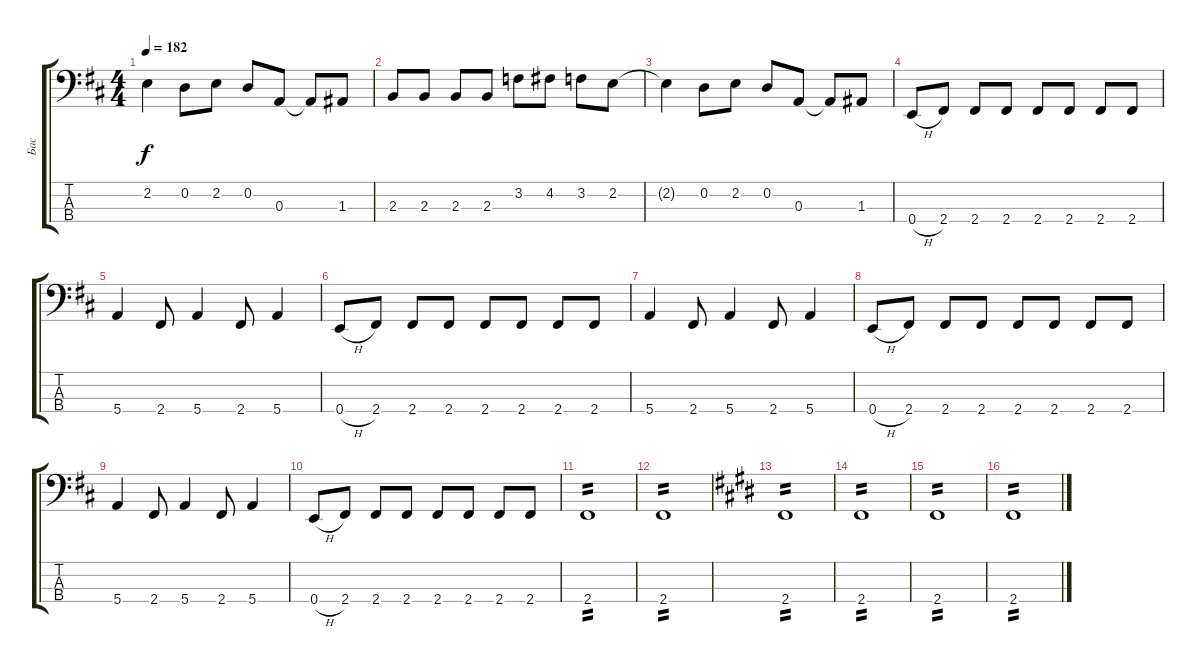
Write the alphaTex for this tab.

\track ("Бас" "Бас") {instrument electricbassfinger}
\staff {score tabs}
\tuning (G2 D2 A1 E1) {hide}
\ts (4 4)
\tempo 182
\clef f4
\ks d
2.2{t}.4{dy f} 0.2.8 2.2.8 0.2.8 0.3.8 0.3{t}.8 1.3.8 |
2.3.8 2.3.8 2.3.8 2.3.8 3.2.8 4.2.8 3.2.8 2.2.8 |
2.2{t}.4 0.2.8 2.2.8 0.2.8 0.3.8 0.3{t}.8 1.3.8 |
0.4{h}.8 2.4.8 2.4.8 2.4.8 2.4.8 2.4.8 2.4.8 2.4.8 |
5.4.4 2.4.8 5.4.4 2.4.8 5.4.4 |
0.4{h}.8 2.4.8 2.4.8 2.4.8 2.4.8 2.4.8 2.4.8 2.4.8 |
5.4.4 2.4.8 5.4.4 2.4.8 5.4.4 |
0.4{h}.8 2.4.8 2.4.8 2.4.8 2.4.8 2.4.8 2.4.8 2.4.8 |
5.4.4 2.4.8 5.4.4 2.4.8 5.4.4 |
0.4{h}.8 2.4.8 2.4.8 2.4.8 2.4.8 2.4.8 2.4.8 2.4.8 |
2.4.1{tp 2} |
2.4.1{tp 2} |
\ks e
2.4.1{tp 2} |
2.4.1{tp 2} |
2.4.1{tp 2} |
2.4.1{tp 2}
